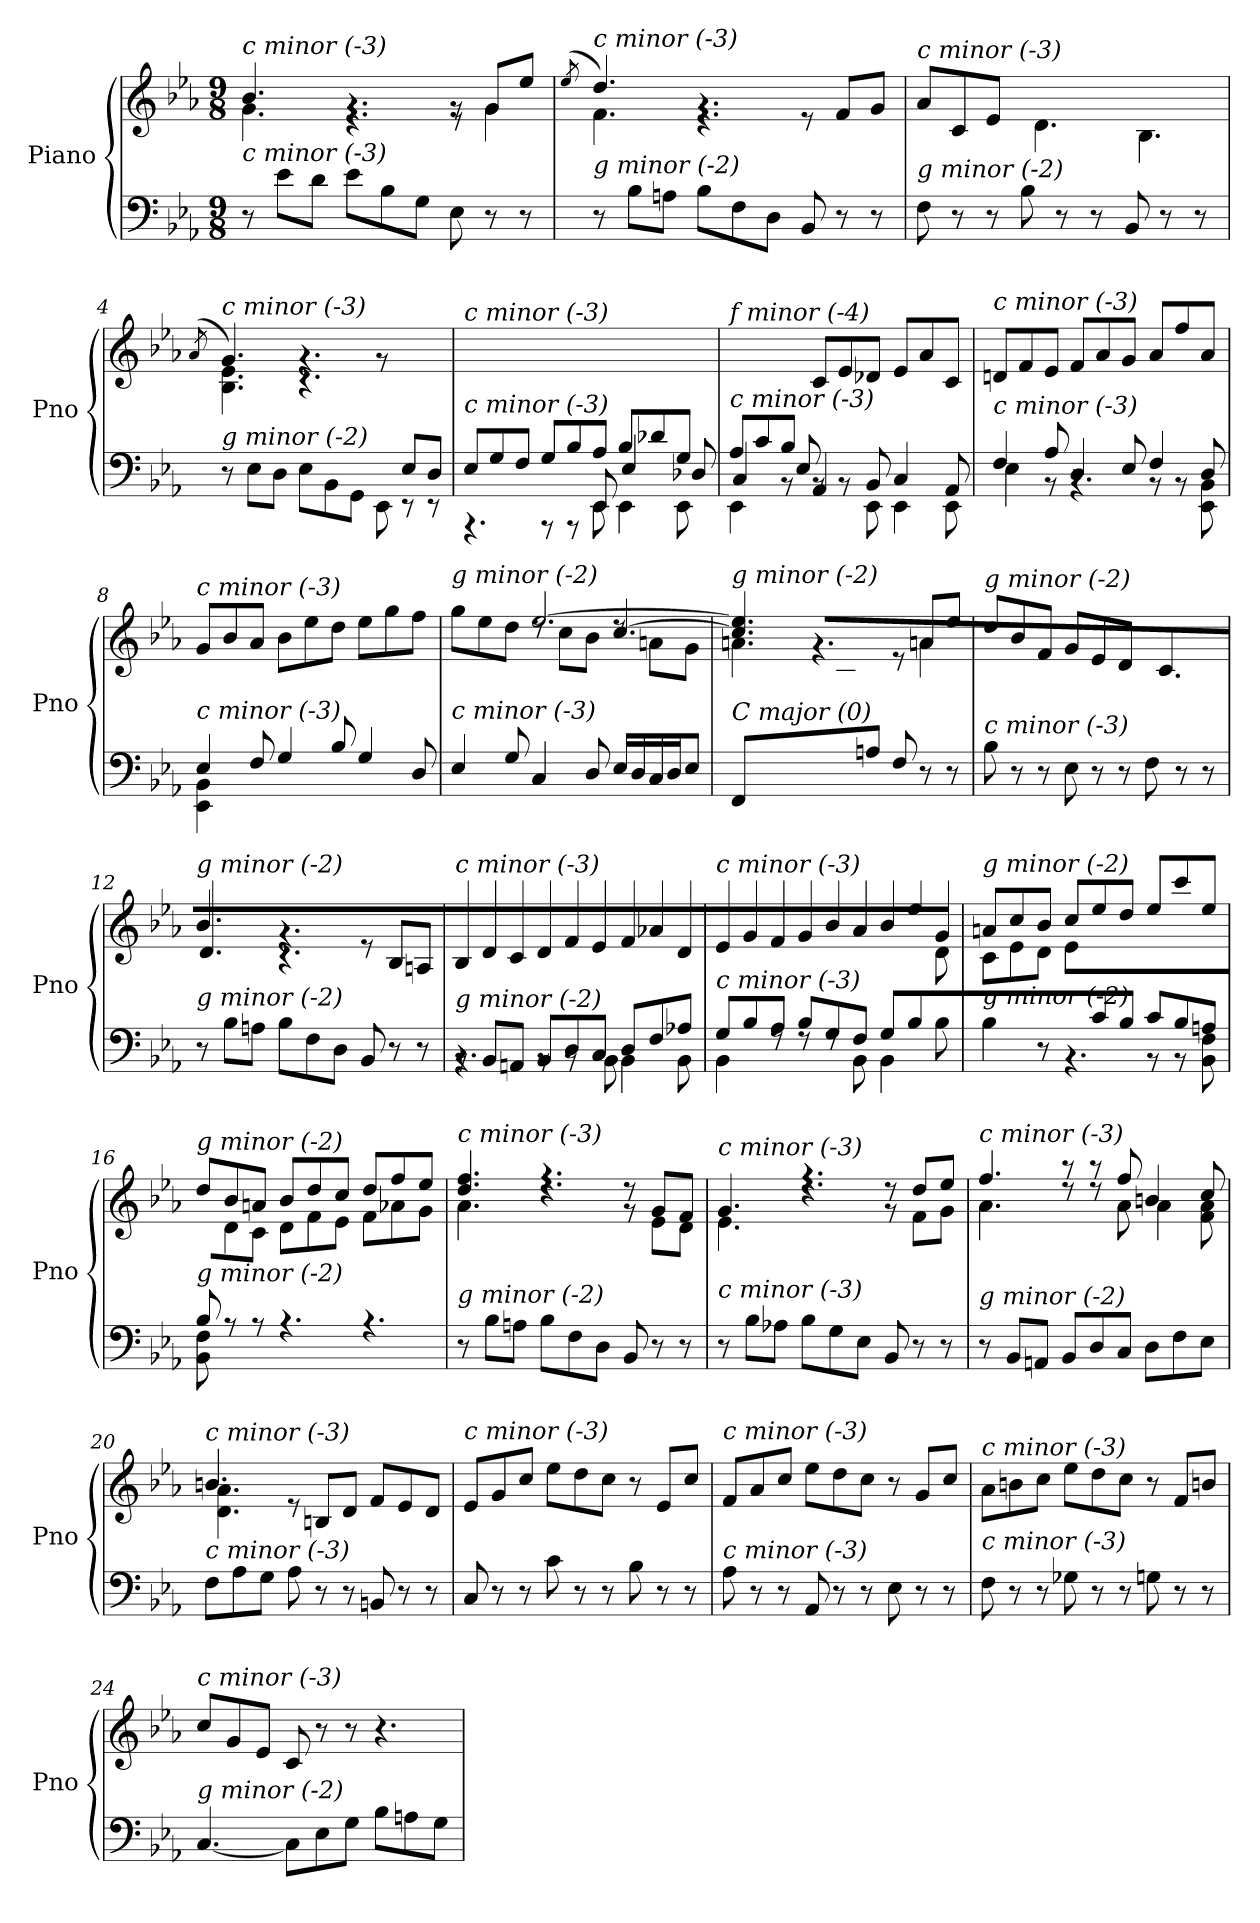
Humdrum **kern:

**kern	**kern
*part1	*part1
*staff2	*staff1
*I"Piano	*
*I'Pno	*
*clefF4	*clefG2
*k[b-e-a-]	*k[b-e-a-]
*M9/8	*M9/8
=1	=1
*	*^
!	!LO:TX:i:t=c minor (-3)	!
!LO:TX:i:t=c minor (-3)	!	!
8r	4.b-/	4.g\
8e-\L	.	.
8d\J	.	.
8e-\L	4.rg	4.r
8B-\	.	.
8G\J	.	.
8E-\	8rg	8r
8r	8g/L	4g\
8r	8ee-/J	.
*	*v	*v
=2	=2
.	(8qee-/
*^	*^
*	*^	*	*^
!	!	!	!LO:TX:i:t=c minor (-3)	!	!
!LO:TX:i:t=g minor (-2)	!	!	!	!	!
2.ryy	4.ryy	8r	4.dd/)	4.f\	8ee-!yy
.	.	8B-\L	.	.	4dd!yy
.	.	8An\J	.	.	.
.	2.ryy	8B-\L	4.rg	4.r	2.ryy
.	.	8F\	.	.	.
.	.	8D\J	.	.	.
4.ryy	.	8BB-/	8re	4.ryy	.
.	.	8r	8f/L	.	.
.	.	8r	8g/J	.	.
*	*	*	*	*v	*v
=3	=3	=3	=3	=3
!	!	!	!LO:TX:i:t=c minor (-3)	!
!LO:TX:i:t=g minor (-2)	!	!	!	!
*	*v	*v	*	*
4.ryy	8F\	8a-/L	4.ryy
.	8r	8c/	.
.	8r	8e-/J	.
2.ryy	8B-\	8d/Lyy	4.d\
.	8r	8f/	.
.	8r	8b-/J	.
.	8BB-/	8B-/Lyy	4.B-\
.	8r	8f/	.
.	8r	8a-/J	.
*v	*v	*	*
*	*v	*v
=4	=4
.	(8qa-/
*^	*^
*	*^	*	*^
*	*	*^	*	*	*
!	!	!	!	!LO:TX:i:t=c minor (-3)	!	!
!LO:TX:i:t=g minor (-2)	!	!	!	!	!	!
2..ryy	2.ryy	4.ryy	8r	4.g/)	4.B-\ 4.e-\	8a-!yy
.	.	.	8E-\L	.	.	4g!yy
.	.	.	8D\J	.	.	.
.	.	2.ryy	8E-\L	4.rg	4.r	2.ryy
.	.	.	8BB-\	.	.	.
.	.	.	8GG\J	.	.	.
.	4.ryy	.	8EE-\	8rg	4.ryy	.
8E-/L	.	.	8rEE	4ryy	.	.
8D/J	.	.	8rEE	.	.	.
*	*	*	*	*v	*v	*v
!!LO:LB:g=z
=5	=5	=5	=5	=5
!	!	!	!	!LO:TX:i:t=c minor (-3)
!LO:TX:i:t=c minor (-3)	!	!	!	!
*	*	*v	*v	*
8E-/L	4.rAAA	2ryy	2ryy
8G/	.	.	.
8F/J	.	.	.
8G/L	8rAAA	.	.
8B-/	8rAAA	8ryy	8ryy
8A-/J	8EE-/	8EE-\	2ryy
8B-/L	4E-/	4EE-\	.
8d-X/	.	.	.
8G/J	8D-X/	8EE-\	.
=6	=6	=6	=6
!	!	!	!LO:TX:i:t=f minor (-4)
!LO:TX:i:t=c minor (-3)	!	!	!
8A-/L	4C/	4EE-\	4.ryy
8c/	.	.	.
8B-/J	8E-/	8rBB	.
2.ryy	4AA-/	8rBB	8c/L
.	.	8rBB	8e-/
.	8BB-/	8EE-\	8d-X/J
.	4C/	4EE-\	8e-/L
.	.	.	8a-/
.	8AA-/	8EE-\	8c/J
=7	=7	=7	=7
!	!	!	!LO:TX:i:t=c minor (-3)
!LO:TX:i:t=c minor (-3)	!	!	!
*	*v	*v	*
4F/	4E-\	8dn/L
.	.	8f/
8A-/	8r	8e-/J
4D/	4.rBB	8f/L
.	.	8a-/
8E-/	.	8g/J
4F/	8r	8a-/L
.	8r	8ff/
8D/	8EE-\ 8BB-\	8a-/J
=8	=8	=8
*	*	*^
!	!	!LO:TX:i:t=c minor (-3)	!
!LO:TX:i:t=c minor (-3)	!	!	!
4E-/	4EE-\ 4BB-\	8g/L	4ryy
.	.	8b-/	.
8F/	2..ryy	8a-/J	2..ryy
4G/	.	8b-\L	.
.	.	8ee-\	.
8B-/	.	8dd\J	.
4G/	.	8ee-\L	.
.	.	8gg\	.
8D/	.	8ff\J	.
!!LO:LB:g=z
=9	=9	=9	=9
*	*^	*	*^
!	!	!	!LO:TX:i:t=g minor (-2)	!	!
!LO:TX:i:t=c minor (-3)	!	!	!	!	!
4.ryy	2.ryy	4E-/	8gg\L	4.ryy	2.ryy
.	.	.	8ee-\	.	.
.	.	8G/	8dd\J	.	.
2.ryy	.	4C/	[2.ee-/	8rdd	.
.	.	.	.	8cc\L	.
.	.	8D/	.	8b-\J	.
.	4.ryy	16E-/LL	.	8rdd	[4.cc/
.	.	16D/	.	.	.
.	.	16C/	.	8an\L	.
.	.	16D/J	.	.	.
.	.	8E-/J	.	8g\J	.
=10	=10	=10	=10	=10	=10
!	!	!	!LO:TX:i:t=g minor (-2)	!	!
!LO:TX:i:t=C major (0)	!	!	!	!	!
*	*v	*v	*	*	*
4.ryy	8FF/L	4.cc/] 4.ee-/]	4.an\	8ryy
.	2ryy	.	.	8f\
.	.	.	.	8e-\J
2ryy	.	4.rg	2ryy	8f\L
.	.	.	.	8c\
.	8An/J	.	.	2ryy
.	8F/	8re	.	.
4ryy	8r	8an/L	4a\	.
.	8r	8ee-/J	.	.
*	*	*	*v	*v
=11	=11	=11	=11
!	!	!LO:TX:i:t=g minor (-2)	!
!LO:TX:i:t=c minor (-3)	!	!	!
2.ryy	8B-\	8dd/L	2.ryy
.	8r	8b-/	.
.	8r	8f/J	.
.	8E-\	8g/L	.
.	8r	8e-/	.
.	8r	8d/J	.
4.ryy	8F\	8c/Lyy	4.c\
.	8r	8b-/	.
.	8r	8an/J	.
=12	=12	=12	=12
!	!	!LO:TX:i:t=g minor (-2)	!
!LO:TX:i:t=g minor (-2)	!	!	!
2.ryy	8r	4.b-/	4.d\
.	8B-\L	.	.
.	8An\J	.	.
.	8B-\L	4.rg	4.r
.	8F\	.	.
.	8D\J	.	.
4.ryy	8BB-/	8re	4.ryy
.	8r	8B-/L	.
.	8r	8An/J	.
*	*	*v	*v
!!LO:LB:g=z
=13	=13	=13
!	!	!LO:TX:i:t=c minor (-3)
!LO:TX:i:t=g minor (-2)	!	!
8rBB	4.rBB	8B-/L
8BB-/L	.	8d/
8AAn/J	.	8c/J
8BB-/L	8rBB	8d/L
8D/	8rBB	8f/
8C/J	8BB-\	8e-/J
8D/L	4BB-\	8f/L
8F/	.	8a-X/
8A-X/J	8BB-\	8d/J
=14	=14	=14
*	*	*^
!	!	!LO:TX:i:t=c minor (-3)	!
!LO:TX:i:t=c minor (-3)	!	!	!
8G/L	4BB-\	8e-/L	1ryy
8B-/	.	8g/	.
8A-/J	8rF	8f/J	.
8B-/L	8rF	8g/L	.
8G/	8rF	8b-/	.
8F/J	8BB-\	8a-/J	.
8G/L	4BB-\	8b-/L	.
8B-/	.	8ee-/	.
8ryy	8B-\	8g/J	8d\J
=15	=15	=15	=15
!	!	!LO:TX:i:t=g minor (-2)	!
!LO:TX:i:t=g minor (-2)	!	!	!
2ryy	4B-\	8an/L	8c\L
.	.	8cc/	8e-\
.	8r	8b-/J	8d\J
.	4.r	8cc/L	8e-\L
8c/	.	8ee-/	2ryy
8B-/J	.	8dd/J	.
8c/L	8rBB	8ee-/L	.
8B-/	8rBB	8ccc/	.
8An/J	8BB-\ 8F\	8ee-/J	8ryy
=16	=16	=16	=16
!	!	!LO:TX:i:t=g minor (-2)	!
!LO:TX:i:t=g minor (-2)	!	!	!
8B-/L	8BB-\ 8F\	8dd/L	8ryy
1ryy	8rA	8b-/	8d\
.	8rA	8an/J	8c\J
.	4.rA	8b-/L	8d\L
.	.	8dd/	8f\
.	.	8cc/J	8e-\J
.	4.rA	8dd/L	8f\L
.	.	8ff/	8a-X\
.	.	8ee-/J	8g\J
*v	*v	*	*
!!LO:LB:g=z	!!
=17	=17	=17
!	!LO:TX:i:t=c minor (-3)	!
!LO:TX:i:t=g minor (-2)	!	!
8r	4.dd/ 4.ff/	4.a-\
8B-\L	.	.
8An\J	.	.
8B-\L	4.r	4.rdd
8F\	.	.
8D\J	.	.
8BB-/	8rg	8rdd
8r	8g/L	8e-\L
8r	8f/J	8d\J
=18	=18	=18
!	!LO:TX:i:t=c minor (-3)	!
!LO:TX:i:t=c minor (-3)	!	!
8r	4.g/	4.e-\
8B-\L	.	.
8A-X\J	.	.
8B-\L	4.r	4.rdd
8G\	.	.
8E-\J	.	.
8BB-/	8rg	8rdd
8r	8dd/L	8f\L
8r	8ee-/J	8g\J
=19	=19	=19
!	!LO:TX:i:t=c minor (-3)	!
!LO:TX:i:t=g minor (-2)	!	!
8r	4.ff/	4.a-\
8BB-/L	.	.
8AAn/J	.	.
8BB-/L	8r	8rdd
8D/	8r	8rdd
8C/J	8ff/	8a-\
8D\L	4bn/	4a-\
8F\	.	.
8E-\J	8cc/	8f\ 8a-\
=20	=20	=20
*^	*	*
!	!	!LO:TX:i:t=c minor (-3)	!
!LO:TX:i:t=c minor (-3)	!	!	!
4.ryy	8F\L	4.bn/	4.d\ 4.a-\
.	8A-\	.	.
.	8G\J	.	.
2.ryy	8A-\	8re	2.ryy
.	8r	8Bn/L	.
.	8r	8d/J	.
.	8BBn/	8f/L	.
.	8r	8e-/	.
.	8r	8d/J	.
*	*	*v	*v
=21	=21	=21
!	!	!LO:TX:i:t=c minor (-3)
!LO:TX:i:t=c minor (-3)	!	!
*v	*v	*
8C/	8e-/L
8r	8g/
8r	8cc/J
8c\	8ee-\L
8r	8dd\
8r	8cc\J
8B-\	8r
8r	8e-/L
8r	8cc/J
!!LO:PB:g=z
=22	=22
!	!LO:TX:i:t=c minor (-3)
!LO:TX:i:t=c minor (-3)	!
8A-\	8f/L
8r	8a-/
8r	8cc/J
8AA-/	8ee-\L
8r	8dd\
8r	8cc\J
8E-\	8r
8r	8g/L
8r	8cc/J
=23	=23
!	!LO:TX:i:t=c minor (-3)
!LO:TX:i:t=c minor (-3)	!
8F\	8a-\L
8r	8bn\
8r	8cc\J
8G-Xi\	8ee-\L
8r	8dd\
8r	8cc\J
8G\	8r
8r	8f/L
8r	8bn/J
=24	=24
!	!LO:TX:i:t=c minor (-3)
!LO:TX:i:t=g minor (-2)	!
[4.C/	8cc/L
.	8g/
.	8e-/J
8C\L]	8c/
8E-\	8r
8G\J	8r
8B-\L	4.r
8An\	.
8G\J	.
=	=
*-	*-
